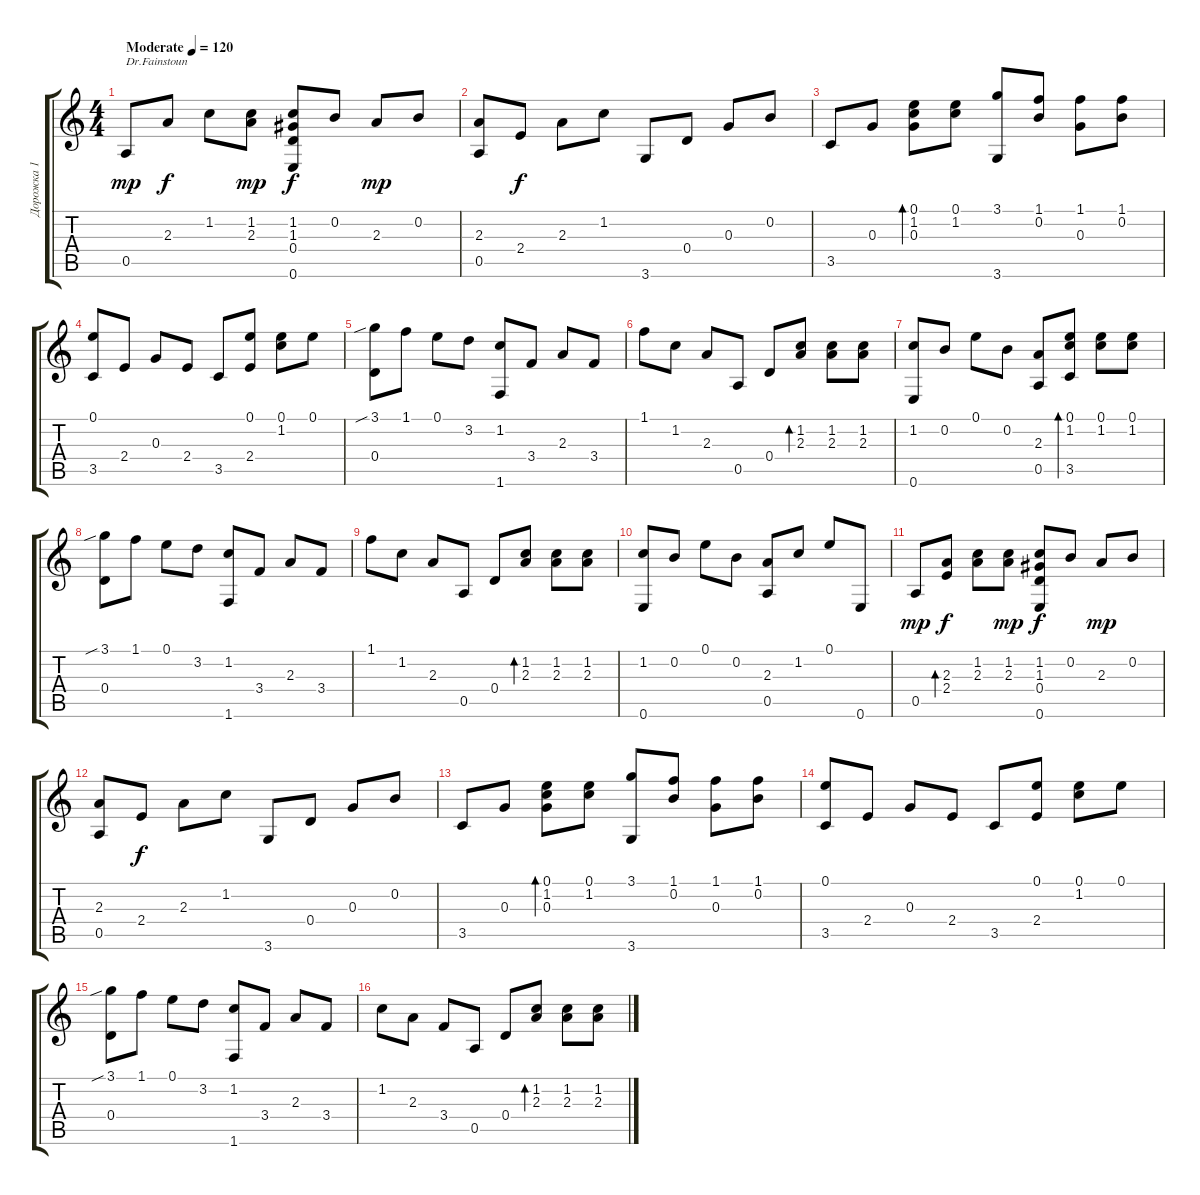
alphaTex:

\track ("Дорожка 1" "Дорожка 1") {instrument electricguitarjazz}
\staff {score tabs}
\tuning (E4 B3 G3 D3 A2 E2) {hide}
\ts (4 4)
\tempo (120 "Moderate")
\clef g2
\ks c
0.5.8{txt "Dr.Fainstoun" dy mp instrument electricguitarjazz} 2.3.8{dy f} 1.2.8 (1.2 2.3).8{dy mp} (1.2 1.3 0.4 0.6).8{dy f} 0.2.8 2.3.8{dy mp} 0.2.8 |
(2.3 0.5).8{txt ""} 2.4.8{dy f} 2.3.8 1.2.8 3.6.8 0.4.8 0.3.8 0.2.8 |
3.5.8 0.3.8 (0.1 1.2 0.3).8{bd 480} (0.1 1.2).8 (3.1 3.6).8 (1.1 0.2).8 (1.1 0.3).8 (1.1 0.2).8 |
(0.1 3.5).8 2.4.8 0.3.8 2.4.8 3.5.8 (0.1 2.4).8 (0.1 1.2).8 0.1.8 |
(3.1{sib} 0.4).8 1.1.8 0.1.8 3.2.8 (1.2 1.6).8 3.4.8 2.3.8 3.4.8 |
1.1.8 1.2.8 2.3.8 0.5.8 0.4.8 (1.2 2.3).8{bd 480} (1.2 2.3).8 (1.2 2.3).8 |
(1.2 0.6).8 0.2.8 0.1.8 0.2.8 (2.3 0.5).8 (0.1 1.2 3.5).8{bd 480} (0.1 1.2).8 (0.1 1.2).8 |
(3.1{sib} 0.4).8 1.1.8 0.1.8 3.2.8 (1.2 1.6).8 3.4.8 2.3.8 3.4.8 |
1.1.8 1.2.8 2.3.8 0.5.8 0.4.8 (1.2 2.3).8{bd 480} (1.2 2.3).8 (1.2 2.3).8 |
(1.2 0.6).8 0.2.8 0.1.8 0.2.8 (2.3 0.5).8 1.2.8 0.1.8 0.6.8 |
0.5.8{dy mp} (2.3 2.4).8{bd 480 dy f} (1.2 2.3).8 (1.2 2.3).8{dy mp} (1.2 1.3 0.4 0.6).8{dy f} 0.2.8 2.3.8{dy mp} 0.2.8 |
(2.3 0.5).8 2.4.8{dy f} 2.3.8 1.2.8 3.6.8 0.4.8 0.3.8 0.2.8 |
3.5.8 0.3.8 (0.1 1.2 0.3).8{bd 480} (0.1 1.2).8 (3.1 3.6).8 (1.1 0.2).8 (1.1 0.3).8 (1.1 0.2).8 |
(0.1 3.5).8 2.4.8 0.3.8 2.4.8 3.5.8 (0.1 2.4).8 (0.1 1.2).8 0.1.8 |
(3.1{sib} 0.4).8 1.1.8 0.1.8 3.2.8 (1.2 1.6).8 3.4.8 2.3.8 3.4.8 |
1.2.8 2.3.8 3.4.8 0.5.8 0.4.8 (1.2 2.3).8{bd 480} (1.2 2.3).8 (1.2 2.3).8
